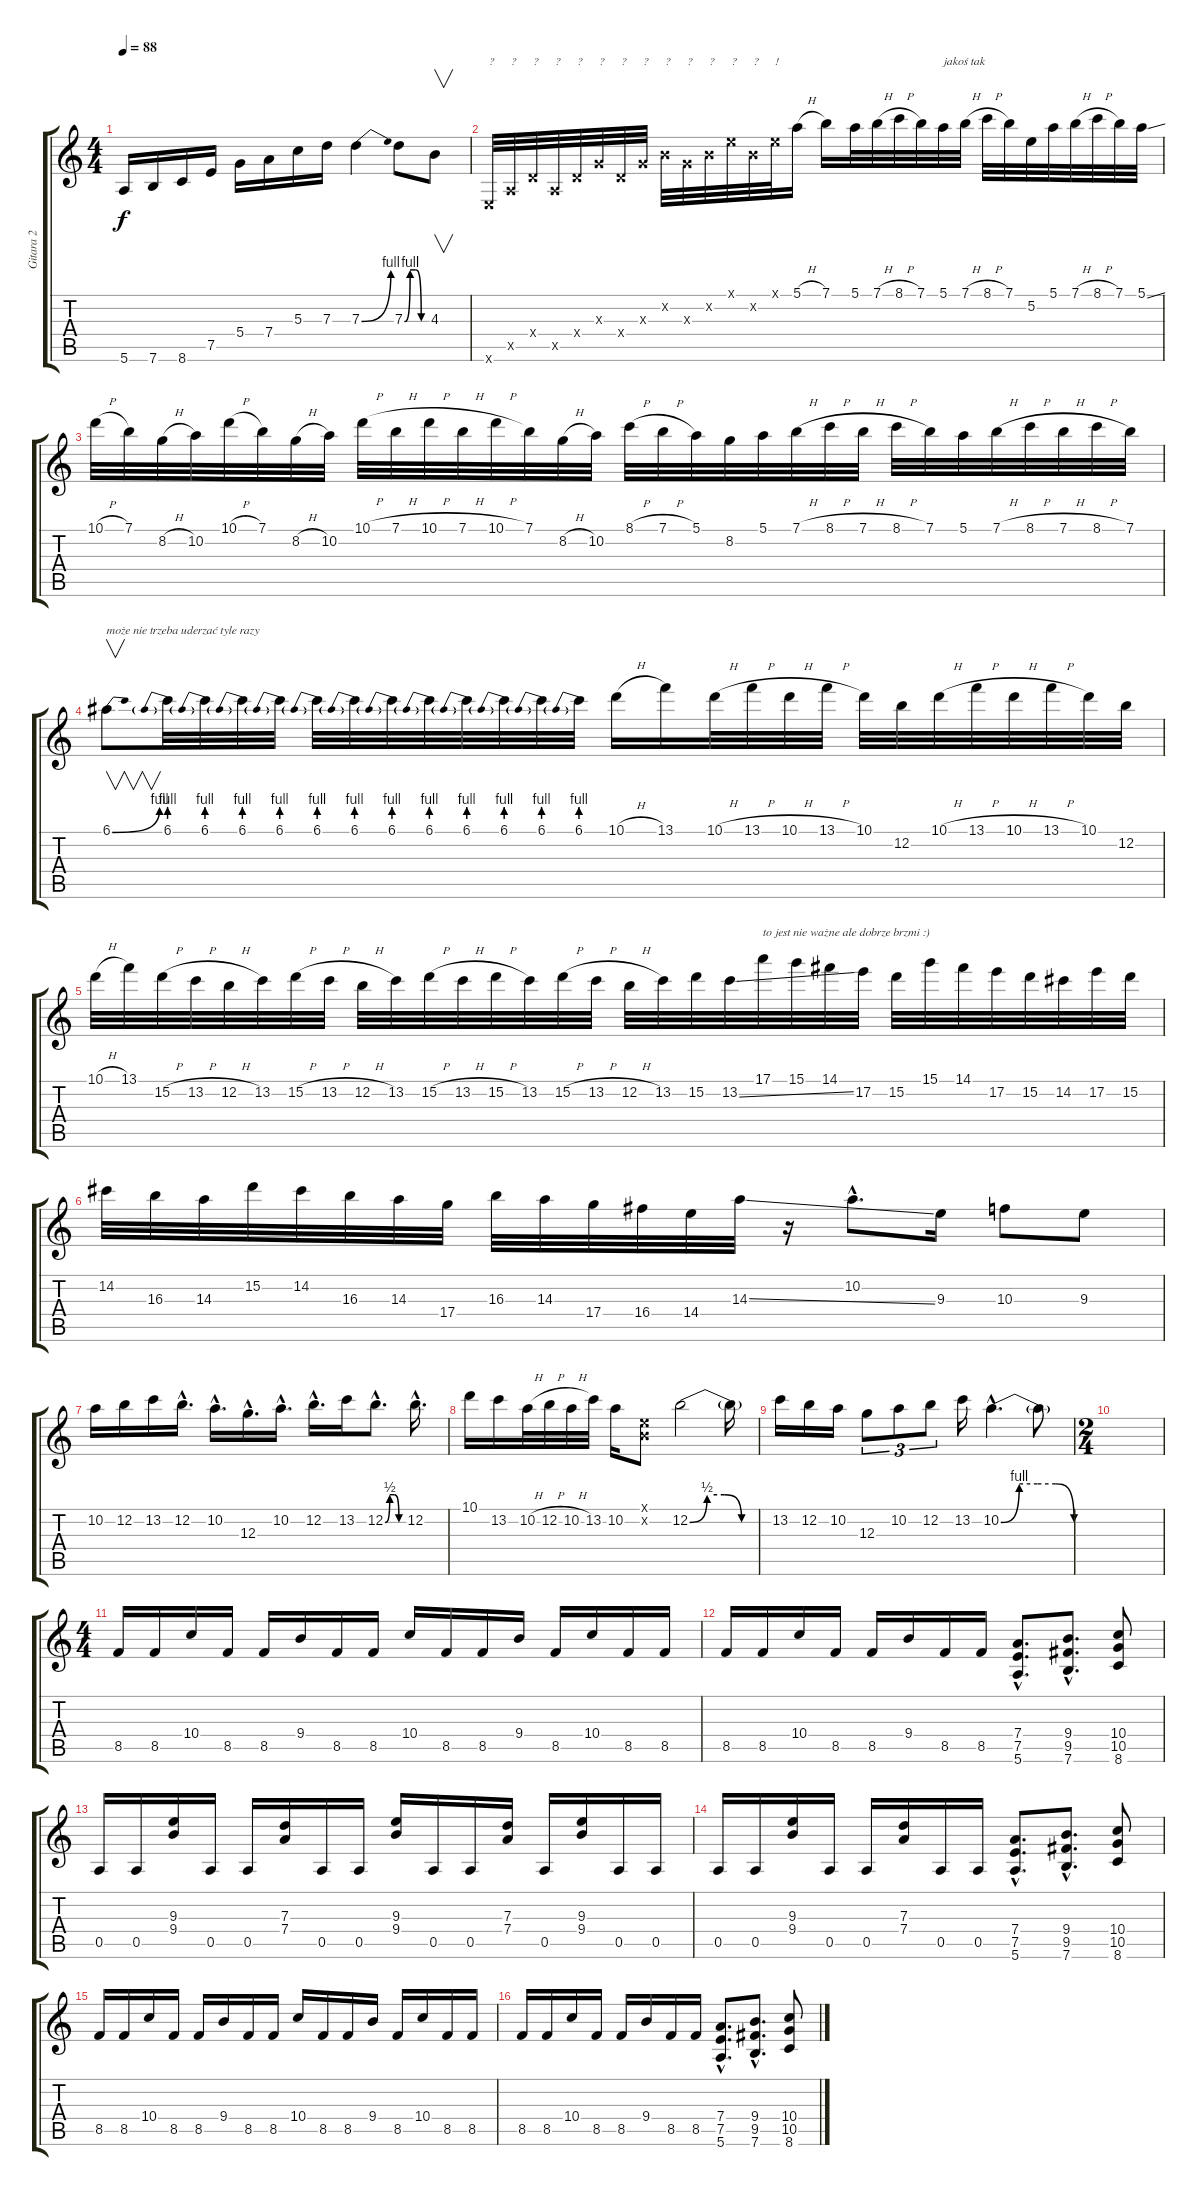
\track ("Gitara 2" "Gitara 2") {instrument overdrivenguitar}
\staff {score tabs}
\tuning (E4 B3 G3 D3 A2 E2) {hide}
\ts (4 4)
\tempo 88
\clef g2
\ks c
5.6.16{dy f} 7.6.16 8.6.16 7.5.16 5.4.16 7.4.16 5.3.16 7.3.16 7.3{be (bend 0 0 60 4)}.4 7.3{be (custom 0 0 15 4 30 4 45 0 60 0)}.8 4.3.8{v} |
0.6{x}.32{txt "?"} 0.5{x}.32{txt "?"} 0.4{x}.32{txt "?"} 0.5{x}.32{txt "?"} 0.4{x}.32{txt "?"} 0.3{x}.32{txt "?"} 0.4{x}.32{txt "?"} 0.3{x}.32{txt "?"} 0.2{x}.32{txt "?"} 0.3{x}.32{txt "?"} 0.2{x}.32{txt "?"} 0.1{x}.32{txt "?"} 0.2{x}.32{txt "?"} 0.1{x}.32{txt "!"} 5.1{h}.16 7.1.16 5.1.32 7.1{h}.32 8.1{h}.32 7.1.32 5.1.32{txt "jakoś tak"} 7.1{h}.32 8.1{h}.32 7.1.32 5.2.32 5.1.32 7.1{h}.32 8.1{h}.32 7.1.32 5.1{ss}.32 |
10.1{h}.32 7.1.32 8.2{h}.32 10.2.32 10.1{h}.32 7.1.32 8.2{h}.32 10.2.32 10.1{h}.32 7.1{h}.32 10.1{h}.32 7.1{h}.32 10.1{h}.32 7.1.32 8.2{h}.32 10.2.32 8.1{h}.32 7.1{h}.32 5.1.32 8.2.32 5.1.32 7.1{h}.32 8.1{h}.32 7.1{h}.32 8.1{h}.32 7.1.32 5.1.32 7.1{h}.32 8.1{h}.32 7.1{h}.32 8.1{h}.32 7.1.32 |
6.1{be (bend 0 0 60 4)}.8{v txt "może nie trzeba uderzać tyle razy "} 6.1{be (prebend 0 4 60 4)}.32 6.1{be (prebend 0 4 60 4)}.32 6.1{be (prebend 0 4 60 4)}.32 6.1{be (prebend 0 4 60 4)}.32 6.1{be (prebend 0 4 60 4)}.32 6.1{be (prebend 0 4 60 4)}.32 6.1{be (prebend 0 4 60 4)}.32 6.1{be (prebend 0 4 60 4)}.32 6.1{be (prebend 0 4 60 4)}.32 6.1{be (prebend 0 4 60 4)}.32 6.1{be (prebend 0 4 60 4)}.32 6.1{be (prebend 0 4 60 4)}.32 10.1{h}.16 13.1.16 10.1{h}.32 13.1{h}.32 10.1{h}.32 13.1{h}.32 10.1.32 12.2.32 10.1{h}.32 13.1{h}.32 10.1{h}.32 13.1{h}.32 10.1.32 12.2.32 |
10.1{h}.32 13.1.32 15.2{h}.32 13.2{h}.32 12.2{h}.32 13.2.32 15.2{h}.32 13.2{h}.32 12.2{h}.32 13.2.32 15.2{h}.32 13.2{h}.32 15.2{h}.32 13.2.32 15.2{h}.32 13.2{h}.32 12.2{h}.32 13.2.32 15.2.32 13.2{ss}.32 17.1.32{txt "to jest nie ważne ale dobrze brzmi :)"} 15.1.32 14.1.32 17.2.32 15.2.32 15.1.32 14.1.32 17.2.32 15.2.32 14.2.32 17.2.32 15.2.32 |
14.2.32 16.3.32 14.3.32 15.2.32 14.2.32 16.3.32 14.3.32 17.4.32 16.3.32 14.3.32 17.4.32 16.4.32 14.4.32 14.3{ss}.32 r.16 10.2{hac}.8{d} 9.3.16 10.3.8 9.3.8 |
10.2.16 12.2.16 13.2.16 12.2{hac}.16{d} 10.2{hac}.16{d} 12.3{hac}.16{d} 10.2{hac}.16{d} 12.2{hac}.16{d} 13.2.16 12.2{be (custom 0 0 15 2 30 2 45 0 60 0) hac}.8{d} 12.2{hac}.16{d} |
10.1.16 13.2.16 10.2{h}.32 12.2{h}.32 10.2{h}.32 13.2.32 10.2.16 (0.1{x} 0.2{x}).8 12.2{be (custom 0 0 15 2 30 2 45 0 60 0)}.2 12.2{t}.16 |
13.2.16 12.2.16 10.2.16 12.3.8{tu (3 2)} 10.2.8{tu (3 2)} 12.2.8{tu (3 2)} 13.2.16 10.2{be (custom 0 0 15 4 30 4 45 4 60 0) hac}.4{d} 10.2{t}.8 |
\ts (2 4)
|
\ts (4 4)
8.5.16{volume 15 balance 6} 8.5.16 10.4.16 8.5.16 8.5.16 9.4.16 8.5.16 8.5.16 10.4.16 8.5.16 8.5.16 9.4.16 8.5.16 10.4.16 8.5.16 8.5.16 |
8.5.16 8.5.16 10.4.16 8.5.16 8.5.16 9.4.16 8.5.16 8.5.16 (7.4{hac} 7.5{hac} 5.6{hac}).8{d} (9.4{hac} 9.5{hac} 7.6{hac}).8{d} (10.4 10.5 8.6).8 |
0.5.16 0.5.16 (9.3 9.4).16 0.5.16 0.5.16 (7.3 7.4).16 0.5.16 0.5.16 (9.3 9.4).16 0.5.16 0.5.16 (7.3 7.4).16 0.5.16 (9.3 9.4).16 0.5.16 0.5.16 |
0.5.16 0.5.16 (9.3 9.4).16 0.5.16 0.5.16 (7.3 7.4).16 0.5.16 0.5.16 (7.4{hac} 7.5{hac} 5.6{hac}).8{d} (9.4{hac} 9.5{hac} 7.6{hac}).8{d} (10.4 10.5 8.6).8 |
8.5.16 8.5.16 10.4.16 8.5.16 8.5.16 9.4.16 8.5.16 8.5.16 10.4.16 8.5.16 8.5.16 9.4.16 8.5.16 10.4.16 8.5.16 8.5.16 |
8.5.16 8.5.16 10.4.16 8.5.16 8.5.16 9.4.16 8.5.16 8.5.16 (7.4{hac} 7.5{hac} 5.6{hac}).8{d} (9.4{hac} 9.5{hac} 7.6{hac}).8{d} (10.4 10.5 8.6).8
